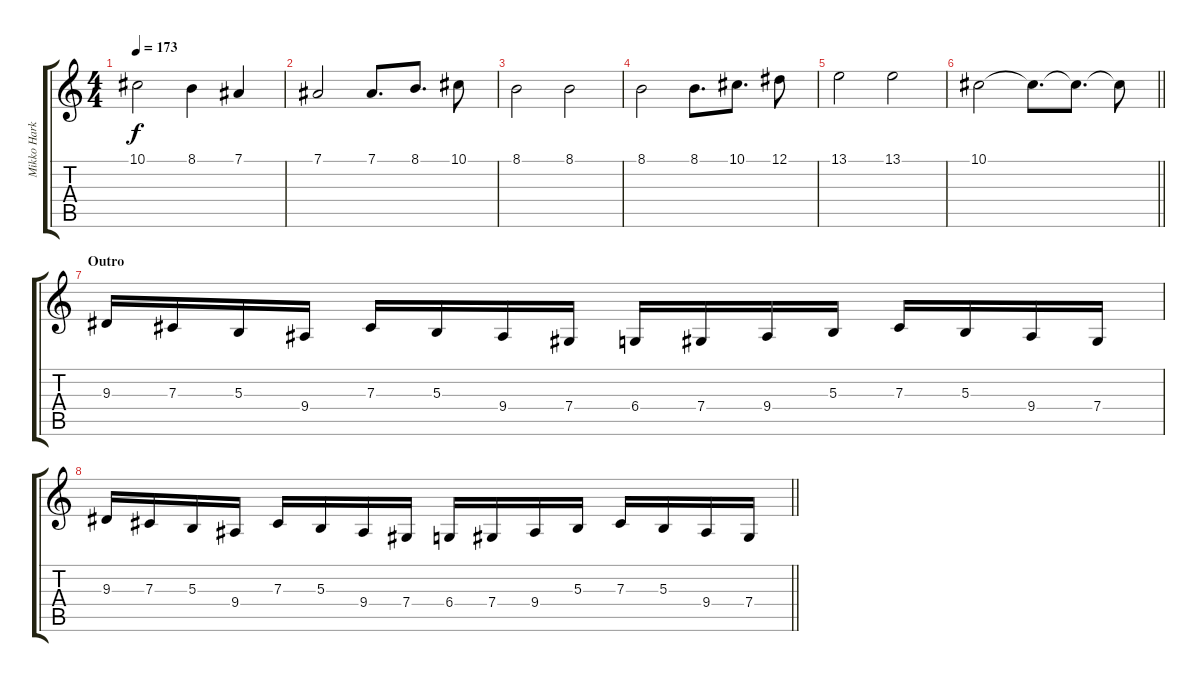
\track ("Mikko Harkin - Keyboard I" "Mikko Hark") {instrument lead2sawtooth}
\staff {score tabs}
\tuning (Eb4 Bb3 Gb3 Db3 Ab2 Eb2) {hide}
\ts (4 4)
\tempo 173
\clef g2
\ks c
10.1.2{dy f} 8.1.4 7.1.4 |
7.1.2 7.1.8{d} 8.1.8{d} 10.1.8 |
8.1.2 8.1.2 |
8.1.2 8.1.8{d} 10.1.8{d} 12.1.8 |
13.1.2 13.1.2 |
\barLineRight lightlight
10.1.2 10.1{t}.8{d} 10.1{t}.8{d} 10.1{t}.8 |
\section ("" "Outro")
9.3.16{volume 12} 7.3.16 5.3.16 9.4.16 7.3.16 5.3.16 9.4.16 7.4.16 6.4.16 7.4.16 9.4.16 5.3.16 7.3.16 5.3.16 9.4.16 7.4.16 |
\barLineRight lightlight
9.3.16 7.3.16 5.3.16 9.4.16 7.3.16 5.3.16 9.4.16 7.4.16 6.4.16 7.4.16 9.4.16 5.3.16 7.3.16 5.3.16 9.4.16 7.4.16
